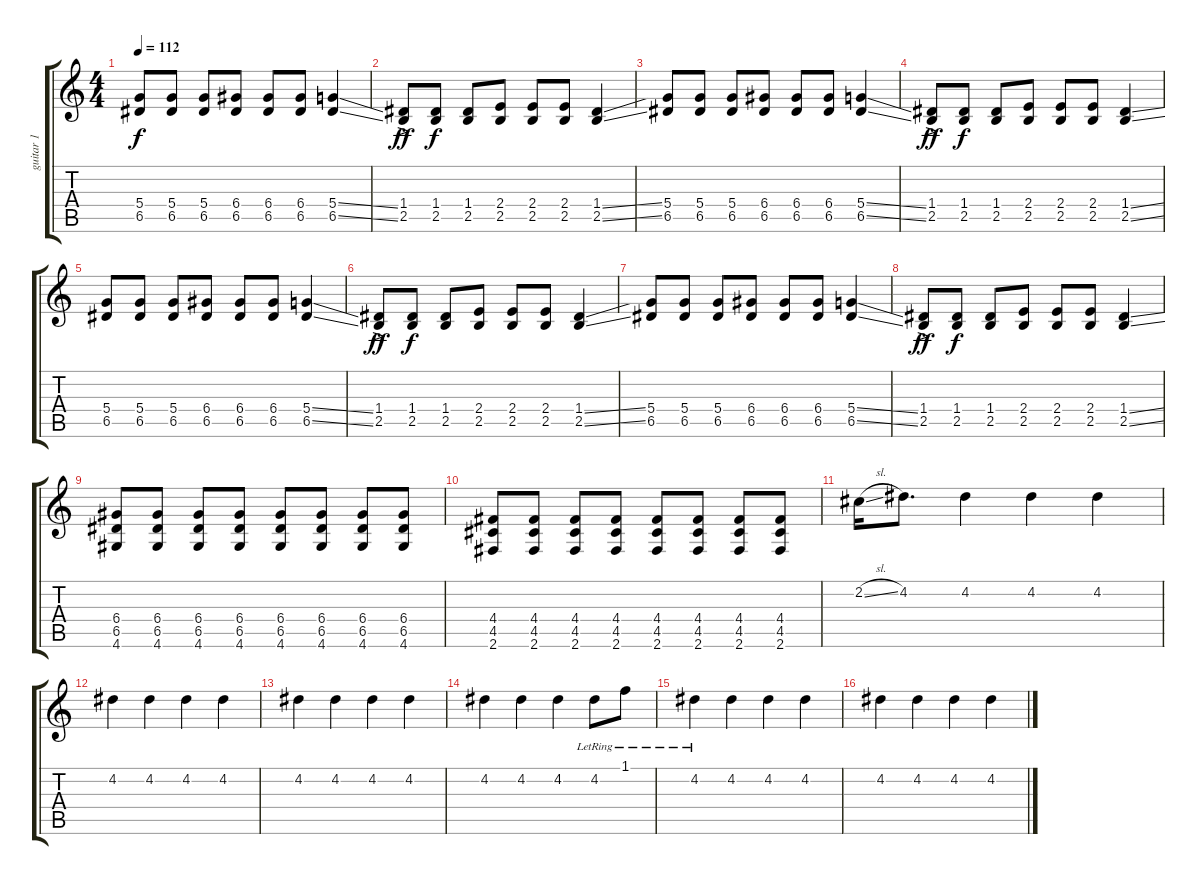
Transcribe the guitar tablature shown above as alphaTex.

\track ("guitar 1" "guitar 1") {instrument electricguitarclean}
\staff {score tabs}
\tuning (E4 B3 G3 D3 A2 E2) {hide}
\ts (4 4)
\tempo 112
\clef g2
\ks c
(5.4 6.5).8{dy f} (5.4 6.5).8 (5.4 6.5).8 (6.4 6.5).8 (6.4 6.5).8 (6.4 6.5).8 (5.4{ss} 6.5{ss}).4 |
(1.4{ac} 2.5{ac}).8{dy ff} (1.4 2.5).8{dy f} (1.4 2.5).8 (2.4 2.5).8 (2.4 2.5).8 (2.4 2.5).8 (1.4{ss} 2.5{ss}).4 |
(5.4 6.5).8 (5.4 6.5).8 (5.4 6.5).8 (6.4 6.5).8 (6.4 6.5).8 (6.4 6.5).8 (5.4{ss} 6.5{ss}).4 |
(1.4{ac} 2.5{ac}).8{dy ff} (1.4 2.5).8{dy f} (1.4 2.5).8 (2.4 2.5).8 (2.4 2.5).8 (2.4 2.5).8 (1.4{ss} 2.5{ss}).4 |
(5.4 6.5).8 (5.4 6.5).8 (5.4 6.5).8 (6.4 6.5).8 (6.4 6.5).8 (6.4 6.5).8 (5.4{ss} 6.5{ss}).4 |
(1.4{ac} 2.5{ac}).8{dy ff} (1.4 2.5).8{dy f} (1.4 2.5).8 (2.4 2.5).8 (2.4 2.5).8 (2.4 2.5).8 (1.4{ss} 2.5{ss}).4 |
(5.4 6.5).8 (5.4 6.5).8 (5.4 6.5).8 (6.4 6.5).8 (6.4 6.5).8 (6.4 6.5).8 (5.4{ss} 6.5{ss}).4 |
(1.4{ac} 2.5{ac}).8{dy ff} (1.4 2.5).8{dy f} (1.4 2.5).8 (2.4 2.5).8 (2.4 2.5).8 (2.4 2.5).8 (1.4{ss} 2.5{ss}).4 |
(6.4 6.5 4.6).8 (6.4 6.5 4.6).8 (6.4 6.5 4.6).8 (6.4 6.5 4.6).8 (6.4 6.5 4.6).8 (6.4 6.5 4.6).8 (6.4 6.5 4.6).8 (6.4 6.5 4.6).8 |
(4.4 4.5 2.6).8 (4.4 4.5 2.6).8 (4.4 4.5 2.6).8 (4.4 4.5 2.6).8 (4.4 4.5 2.6).8 (4.4 4.5 2.6).8 (4.4 4.5 2.6).8 (4.4 4.5 2.6).8 |
2.2{sl}.16{instrument distortionguitar} 4.2.8{d} 4.2.4 4.2.4 4.2.4 |
4.2.4 4.2.4 4.2.4 4.2.4 |
4.2.4 4.2.4 4.2.4 4.2.4 |
4.2.4 4.2.4 4.2.4 4.2{lr}.8 1.1{lr}.8{volume 5} |
4.2{lr}.4{volume 6} 4.2.4 4.2.4 4.2.4 |
4.2.4 4.2.4 4.2.4 4.2.4
